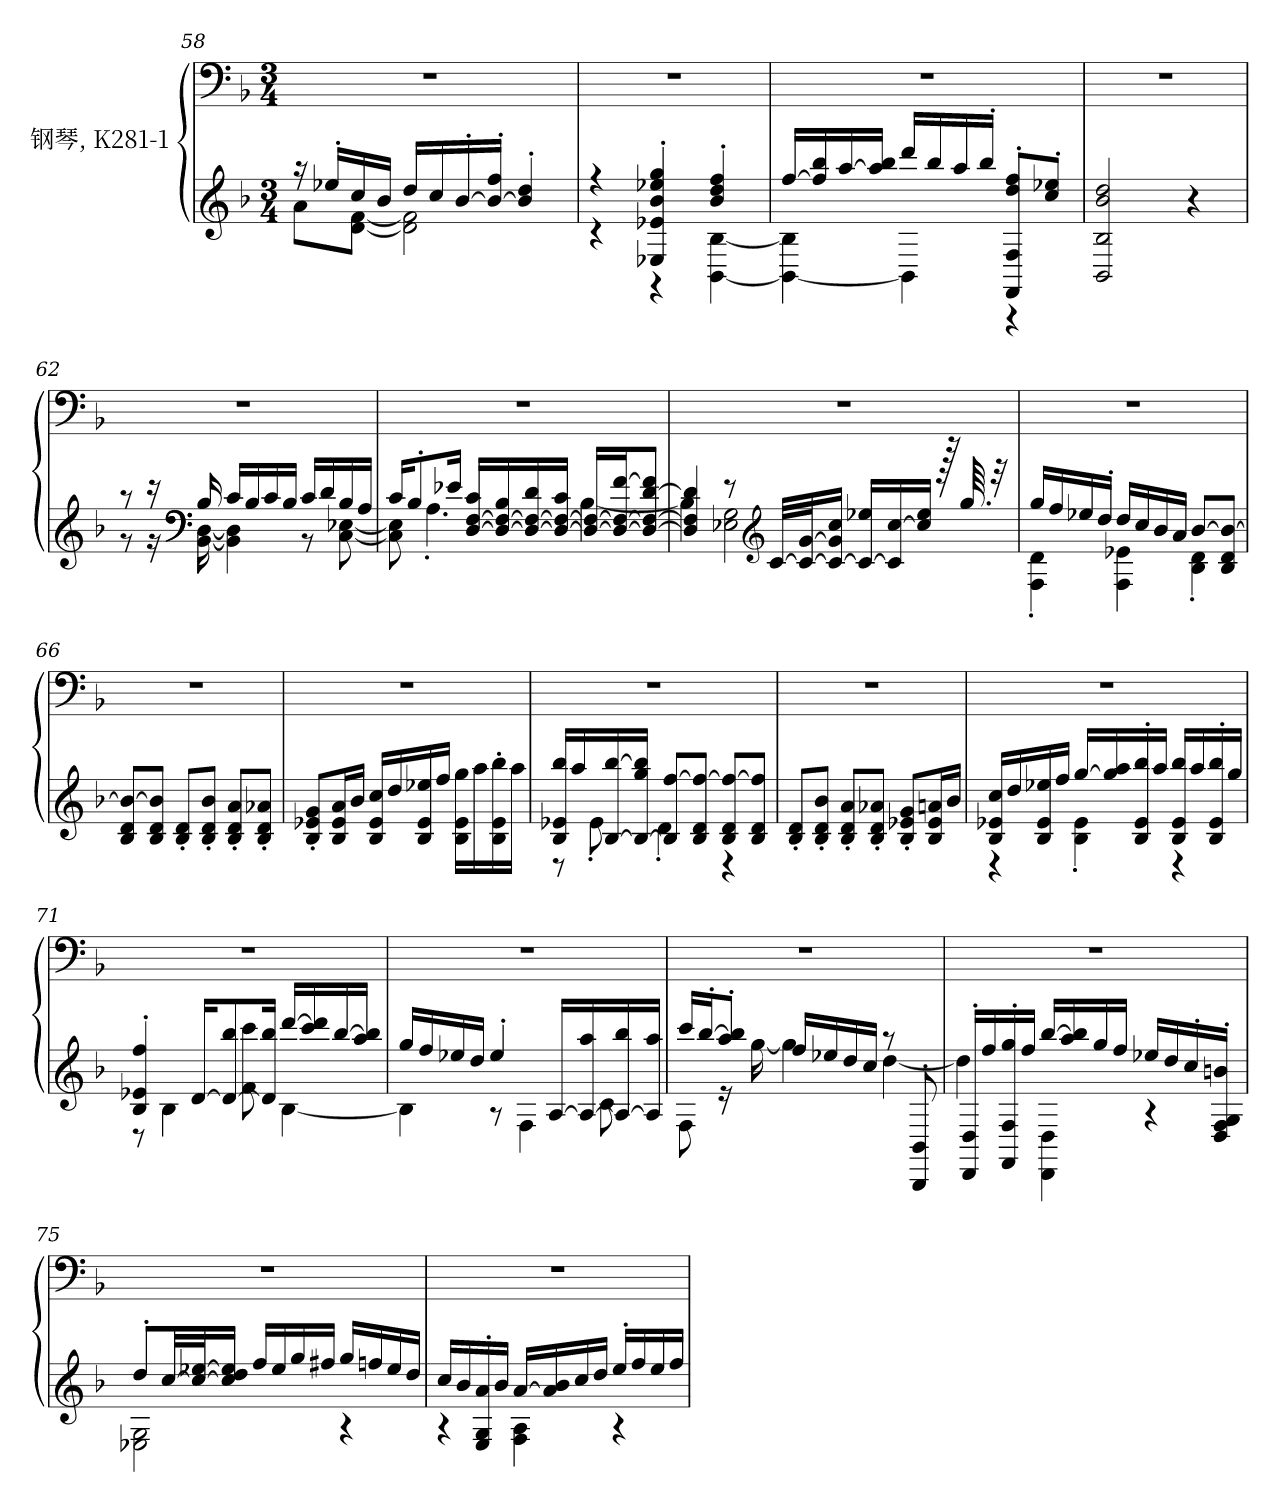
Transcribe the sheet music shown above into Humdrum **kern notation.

**kern	**kern
*part1	*part1
*staff2	*staff1
*I"钢琴, K281-1	*
!!LO:LB:g=z
*clefG2	*clefF4
*k[b-]	*k[b-]
*M3/4	*M3/4
=58	=58
*^	*
16r	8a\L	2.r
16ee-X'/LL	.	.
16cc/	[8d\ [8f\J	.
16b-/JJ	.	.
16dd/LL	2d\] 2f\]	.
16cc/	.	.
[16b-'/	.	.
16b-/_' 16ff/'JJ	.	.
4b-/]' 4dd/'	.	.
=59	=59	=59
4r	4r	2.r
4E-X/' 4e-X/' 4b-/' 4ee-X/' 4gg/'	4r	.
4b-/' 4dd/' 4ff/'	[4BB-\ [4B-\	.
=60	=60	=60
[16ff/LL	4BB-\_ 4B-\]	2.r
16ff/] 16bb-/	.	.
[16aa/	.	.
16aa/] 16bb-/JJ	.	.
16ddd/LL	4BB-\]	.
16bb-/	.	.
16aa/	.	.
16bb-'/JJ	.	.
8FF/' 8F/' 8dd/' 8ff/'L	4r	.
8cc/' 8ee-X/'J	.	.
*v	*v	*
=61	=61
2BB-/ 2B-/ 2b-/ 2dd/	2.r
4r	.
!!LO:PB:g=z
=62	=62
*^	*
8r	8r	2.r
16r	16r	.
*clefF4	*	*
16B-/	[16BB-\ [16D\	.
16c/LL	4BB-\] 4D\]	.
16B-/	.	.
16c/	.	.
16B-/JJ	.	.
16c/LL	8r	.
16d/	.	.
16B-/	[8C\ [8E-X\	.
16A/JJ	.	.
=63	=63	=63
16c/KL	8C\] 8E-\]	2.r
8B-'/	.	.
.	4.A'\	.
16e-X/Jk	.	.
[16D/ [16F/ 16c/LL	.	.
16D/_ 16F/_ 16B-/	.	.
16D/_ 16F/_ 16d/	.	.
16D/_ 16F/_ 16c/JJ	.	.
16D/_ 16F/_LL	[4B-\	.
16D/_ 16F/_ [16f/J	.	.
8D/_ 8F/_ [8d/ 8f/]J	.	.
!!LO:LB:g=z
=64	=64	=64
4D/] 4F/] 4d/]	4B-\]	2.r
8r	2E-X\ 2G\	.
*clefG2	*	*
[32c/LLL	.	.
32c/_ [32g/J	.	.
16c/_ 16g/] 16cc/JJ	.	.
16c/_ 16ee-X/LL	.	.
16c/] [16cc/	.	.
16cc/] 16ee-/JJ	.	.
128r	.	.
64.gg/	.	.
32r	.	.
=65	=65	=65
16gg/LL	4F\' 4d\'	2.r
16ff/	.	.
16ee-X/	.	.
16dd'/JJ	.	.
16dd/LL	4F\ 4e-X\	.
16cc/	.	.
16b-/	.	.
16a/JJ	.	.
[8b-/L	4B-\' 4d\'	.
8B-/ 8d/ 8b-/_J	.	.
*v	*v	*
=66	=66
8B-/ 8d/ 8b-/_L	2.r
8B-/ 8d/ 8b-/]J	.
8B-/' 8d/'L	.
8B-/' 8d/' 8b-/'J	.
8B-/' 8d/' 8a/'L	.
8B-/' 8d/' 8a-X/'J	.
!!LO:LB:g=z
=67	=67
8B-/' 8e-X/' 8g/'L	2.r
16B-/ 16e-/ 16a/L	.
16b-/JJ	.
16B-/ 16e-/ 16cc/LL	.
16dd/	.
16B-/ 16e-/ 16ee-X/	.
16ff/JJ	.
16B-\ 16e-\ 16gg\LL	.
16aa\	.
16B-\' 16e-\' 16bb-\'	.
16aa\JJ	.
=68	=68
*^	*
16B-/ 16e-X/ 16bb-/LL	8r	2.r
16aa/	.	.
[16B-/ [16bb-/	8e-'\	.
16B-/_ 16gg/ 16bb-/]JJ	.	.
8B-/] [8ff/L	4d'\	.
8B-/ 8d/ 8ff/_J	.	.
8B-/ 8d/ 8ff/_L	4r	.
8B-/ 8d/ 8ff/]J	.	.
*v	*v	*
=69	=69
8B-/' 8d/'L	2.r
8B-/' 8d/' 8b-/'J	.
8B-/' 8d/' 8a/'L	.
8B-/' 8d/' 8a-X/'J	.
8B-/' 8e-X/' 8g/'L	.
16B-/ 16e-/ 16an/L	.
16b-/JJ	.
!!LO:LB:g=z
=70	=70
*^	*
16B-/ 16e-X/ 16cc/LL	4r	2.r
16dd/	.	.
16B-/ 16e-/ 16ee-X/	.	.
16ff/JJ	.	.
[16gg/LL	4B-\' 4e-\'	.
16gg/] 16aa/	.	.
16B-/' 16e-/' 16bb-/'	.	.
16aa/JJ	.	.
16B-/ 16e-/ 16bb-/LL	4r	.
16aa/	.	.
16B-/' 16e-/' 16bb-/'	.	.
16gg/JJ	.	.
=71	=71	=71
4B-/' 4e-X/' 4ff/'	8r	2.r
.	4B-\	.
[16d/KL	.	.
8d/_ 8bb-/	.	.
.	8f\ 8ccc\	.
16d/] 16bb-/Jk	.	.
[16ddd/LL	[4B-\	.
16ccc/ 16ddd/]	.	.
[16bb-/	.	.
16aa/ 16bb-/]JJ	.	.
!!LO:LB:g=z
=72	=72	=72
16gg/LL	4B-\]	2.r
16ff/	.	.
16ee-X/	.	.
16dd/JJ	.	.
4ee-'/	8r	.
.	4F\	.
[16A/LL	.	.
16A/_ 16aa/	.	.
16A/_ 16bb-/	8c\	.
16A/] 16aa/JJ	.	.
=73	=73	=73
16ccc/LL	8F\	2.r
[16bb-'/J	.	.
8aa/' 8bb-/]'J	16r	.
.	[16gg\	.
16ff/LL	4gg\]	.
16ee-X/	.	.
16dd/	.	.
16cc/JJ	.	.
8r	[4dd\	.
8BBB-/' 8BB-/'	.	.
=74	=74	=74
16DD/' 16D/'LL	4dd\]	2.r
16ff/	.	.
16FF/' 16F/' 16gg/'	.	.
16ff/JJ	.	.
[16bb-/LL	4DD\ 4D\	.
16aa/ 16bb-/]	.	.
16gg/	.	.
16ff/JJ	.	.
16ee-X/LL	4r	.
16dd/	.	.
16cc'/	.	.
16D/' 16F/' 16G/' 16bn/'JJ	.	.
!!LO:LB:g=z
=75	=75	=75
8dd'/L	2E-X\ 2G\	2.r
[32cc/LL	.	.
32cc/_ [32ee-X/J	.	.
16cc/] 16dd/ 16ee-/]JJ	.	.
16ff/LL	.	.
16ee-/	.	.
16gg/	.	.
16ff#X/JJ	.	.
16gg/LL	4r	.
16ffn/	.	.
16ee-/	.	.
16dd/JJ	.	.
=76	=76	=76
16cc/LL	4r	2.r
16b-/	.	.
16E/' 16G/' 16a/'	.	.
16b-/JJ	.	.
[16a/LL	4F\ 4A\	.
16a/] 16b-/	.	.
16cc/	.	.
16dd/JJ	.	.
16ee'/LL	4r	.
16ff/	.	.
16ee/	.	.
16ff/JJ	.	.
*v	*v	*
=	=
*-	*-
